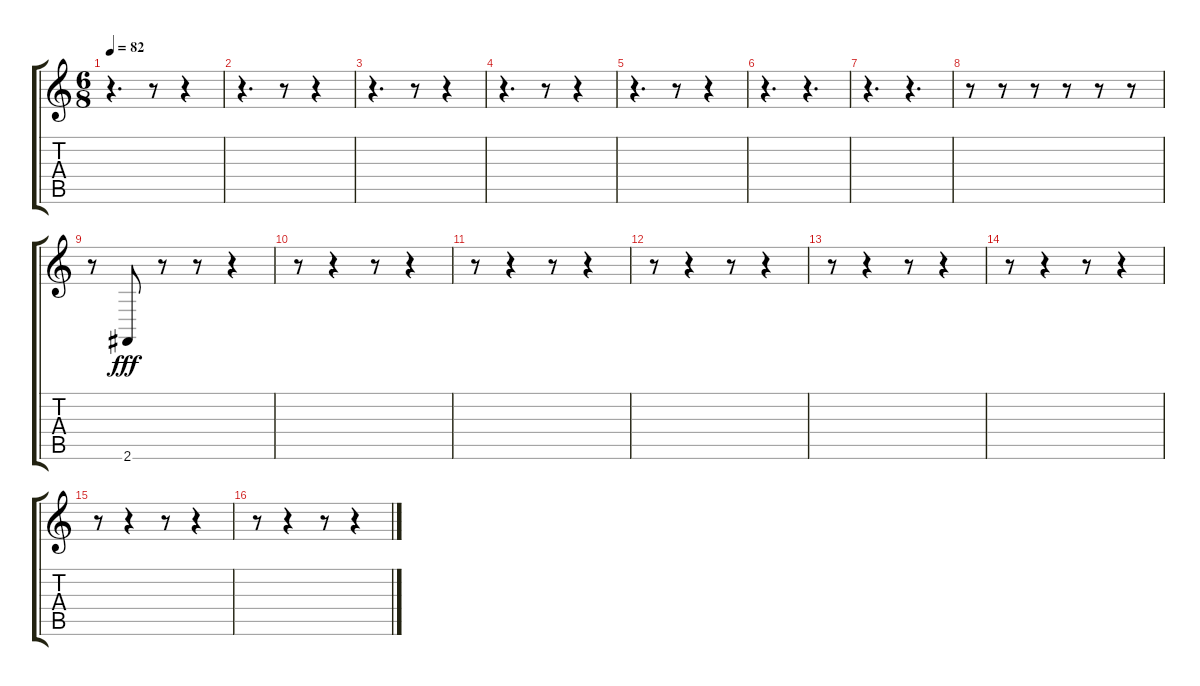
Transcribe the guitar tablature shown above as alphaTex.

\track "" {instrument violin}
\staff {score tabs}
\tuning (E4 B3 G3 D3 A2 E2) {hide}
\ts (6 8)
\tempo 82
\clef g2
\ks c
r.4{d dy fff} r.8 r.4 |
r.4{d} r.8 r.4 |
r.4{d} r.8 r.4 |
r.4{d} r.8 r.4 |
r.4{d} r.8 r.4 |
r.4{d} r.4{d} |
r.4{d} r.4{d} |
r.8 r.8 r.8 r.8 r.8 r.8 |
r.8 2.6.8 r.8 r.8 r.4 |
r.8{volume 13} r.4 r.8 r.4 |
r.8 r.4 r.8 r.4 |
r.8 r.4 r.8 r.4 |
r.8 r.4 r.8 r.4 |
r.8 r.4 r.8 r.4 |
r.8 r.4 r.8 r.4 |
r.8 r.4 r.8 r.4
